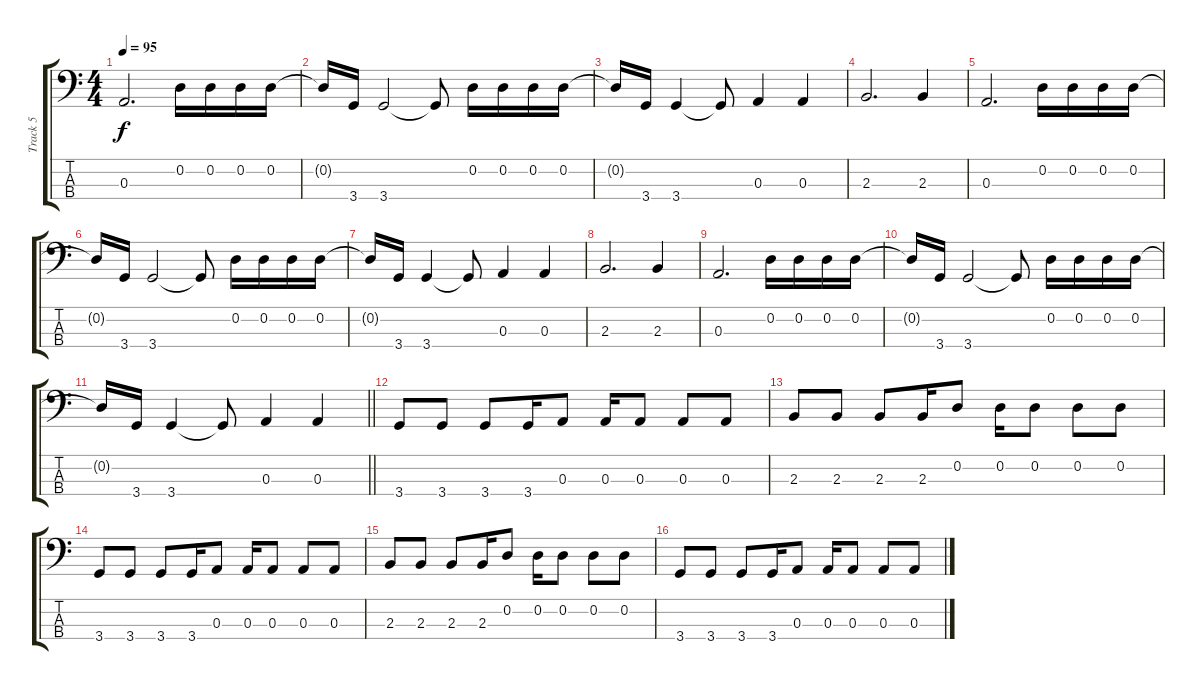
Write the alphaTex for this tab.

\track ("Track 5" "Track 5") {instrument electricbassfinger}
\staff {score tabs}
\tuning (G2 D2 A1 E1) {hide}
\ts (4 4)
\tempo 95
\clef f4
\ks c
0.3.2{d dy f} 0.2.16 0.2.16 0.2.16 0.2.16 |
0.2{t}.16 3.4.16 3.4.2 3.4{t}.8 0.2.16 0.2.16 0.2.16 0.2.16 |
0.2{t}.16 3.4.16 3.4.4 3.4{t}.8 0.3.4 0.3.4 |
2.3.2{d} 2.3.4 |
0.3.2{d} 0.2.16 0.2.16 0.2.16 0.2.16 |
0.2{t}.16 3.4.16 3.4.2 3.4{t}.8 0.2.16 0.2.16 0.2.16 0.2.16 |
0.2{t}.16 3.4.16 3.4.4 3.4{t}.8 0.3.4 0.3.4 |
2.3.2{d} 2.3.4 |
0.3.2{d} 0.2.16 0.2.16 0.2.16 0.2.16 |
0.2{t}.16 3.4.16 3.4.2 3.4{t}.8 0.2.16 0.2.16 0.2.16 0.2.16 |
\barLineRight lightlight
0.2{t}.16 3.4.16 3.4.4 3.4{t}.8 0.3.4 0.3.4 |
3.4.8{volume 13} 3.4.8 3.4.8 3.4.16 0.3.8 0.3.16 0.3.8 0.3.8 0.3.8 |
2.3.8 2.3.8 2.3.8 2.3.16 0.2.8 0.2.16 0.2.8 0.2.8 0.2.8 |
3.4.8{volume 13} 3.4.8 3.4.8 3.4.16 0.3.8 0.3.16 0.3.8 0.3.8 0.3.8 |
2.3.8 2.3.8 2.3.8 2.3.16 0.2.8 0.2.16 0.2.8 0.2.8 0.2.8 |
3.4.8{volume 13} 3.4.8 3.4.8 3.4.16 0.3.8 0.3.16 0.3.8 0.3.8 0.3.8
